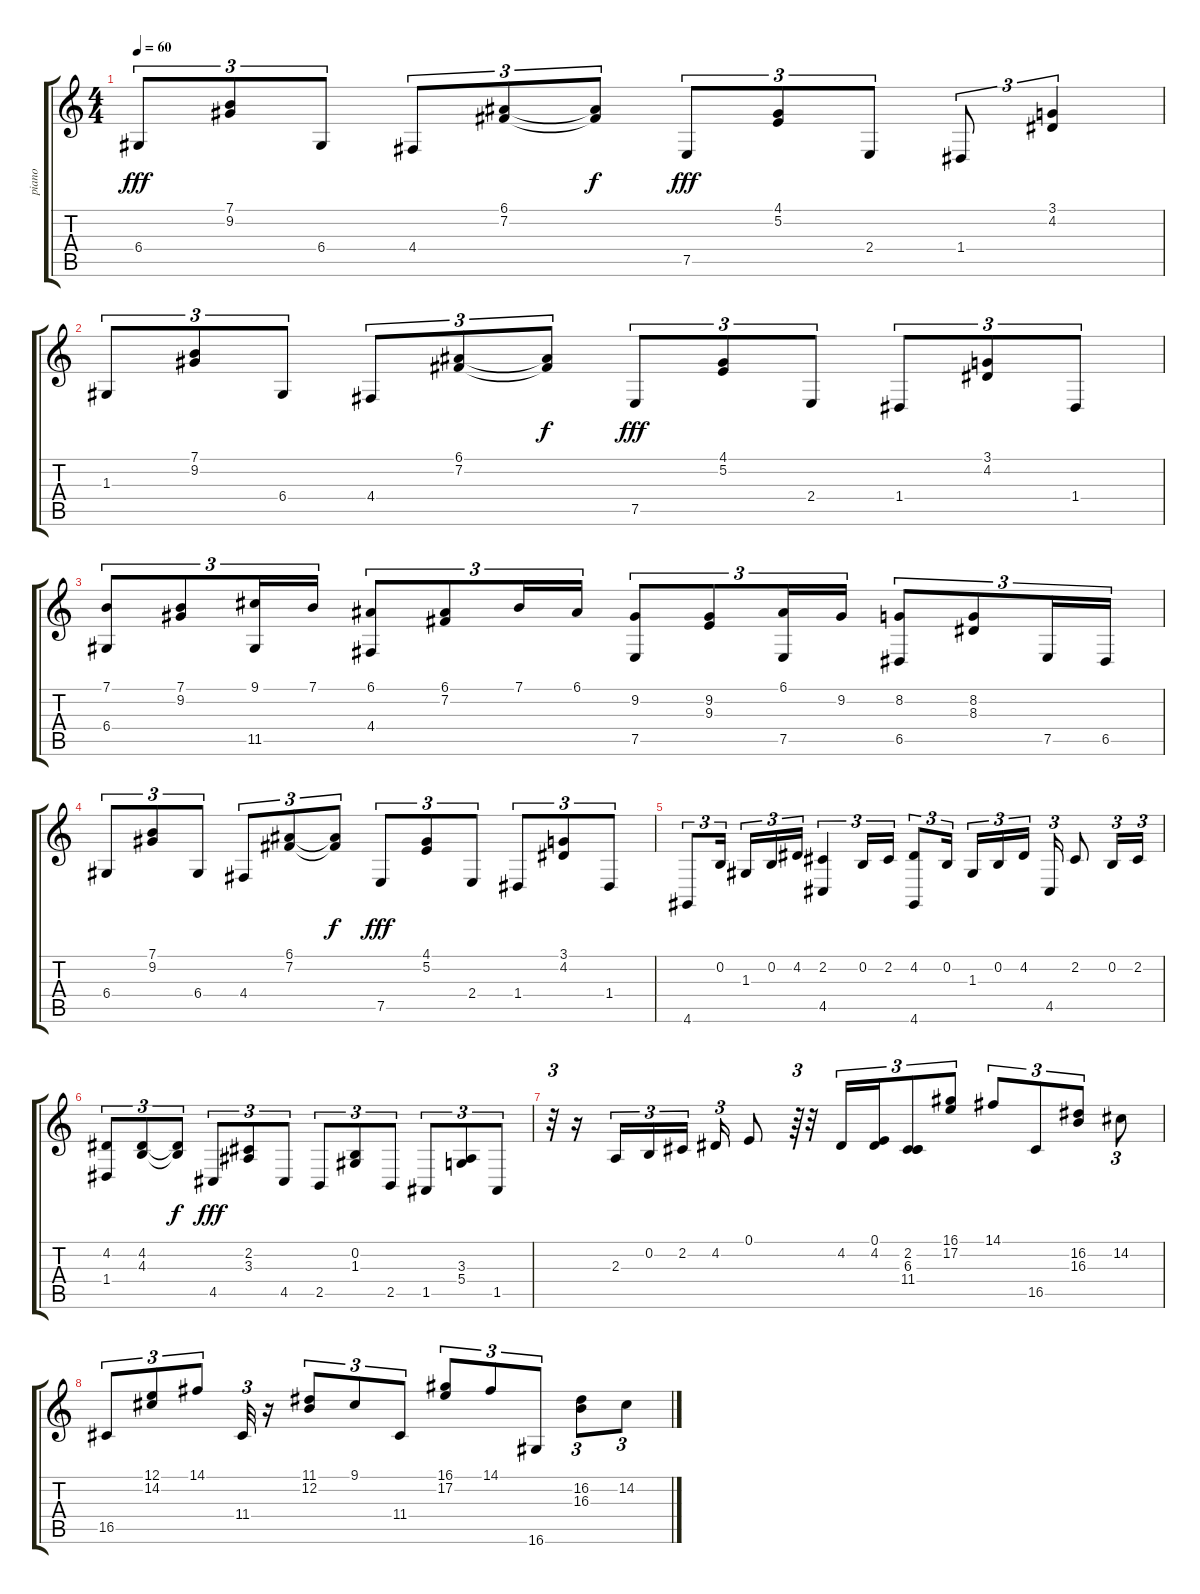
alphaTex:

\track ("piano" "piano") {instrument acousticgrandpiano}
\staff {score tabs}
\tuning (E4 B3 G3 D3 A2 E2) {hide}
\ts (4 4)
\tempo 60
\clef g2
\ks c
6.4.8{tu (3 2) dy fff} (7.1 9.2).8{tu (3 2)} 6.4.8{tu (3 2)} 4.4.8{tu (3 2)} (6.1 7.2).8{tu (3 2)} (6.1{t} 7.2{t}).8{tu (3 2) dy f} 7.5.8{tu (3 2) dy fff} (4.1 5.2).8{tu (3 2)} 2.4.8{tu (3 2)} 1.4.8{tu (3 2)} (3.1 4.2).4{tu (3 2)} |
1.3.8{tu (3 2)} (7.1 9.2).8{tu (3 2)} 6.4.8{tu (3 2)} 4.4.8{tu (3 2)} (6.1 7.2).8{tu (3 2)} (6.1{t} 7.2{t}).8{tu (3 2) dy f} 7.5.8{tu (3 2) dy fff} (4.1 5.2).8{tu (3 2)} 2.4.8{tu (3 2)} 1.4.8{tu (3 2)} (3.1 4.2).8{tu (3 2)} 1.4.8{tu (3 2)} |
(7.1 6.4).8{tu (3 2)} (7.1 9.2).8{tu (3 2)} (9.1 11.5).16{tu (3 2)} 7.1.16{tu (3 2)} (6.1 4.4).8{tu (3 2)} (6.1 7.2).8{tu (3 2)} 7.1.16{tu (3 2)} 6.1.16{tu (3 2)} (9.2 7.5).8{tu (3 2)} (9.2 9.3).8{tu (3 2)} (6.1 7.5).16{tu (3 2)} 9.2.16{tu (3 2)} (8.2 6.5).8{tu (3 2)} (8.2 8.3).8{tu (3 2)} 7.5.16{tu (3 2)} 6.5.16{tu (3 2)} |
6.4.8{tu (3 2)} (7.1 9.2).8{tu (3 2)} 6.4.8{tu (3 2)} 4.4.8{tu (3 2)} (6.1 7.2).8{tu (3 2)} (6.1{t} 7.2{t}).8{tu (3 2) dy f} 7.5.8{tu (3 2) dy fff} (4.1 5.2).8{tu (3 2)} 2.4.8{tu (3 2)} 1.4.8{tu (3 2)} (3.1 4.2).8{tu (3 2)} 1.4.8{tu (3 2)} |
4.6.8{tu (3 2)} 0.2.16{tu (3 2) beam splitsecondary} 1.3.16{tu (3 2)} 0.2.16{tu (3 2)} 4.2.16{tu (3 2)} (2.2 4.5).4{tu (3 2)} 0.2.16{tu (3 2)} 2.2.16{tu (3 2)} (4.2 4.6).8{tu (3 2)} 0.2.16{tu (3 2) beam splitsecondary} 1.3.16{tu (3 2)} 0.2.16{tu (3 2)} 4.2.16{tu (3 2)} 4.5.16{tu (3 2)} 2.2.8 0.2.16{tu (3 2)} 2.2.16{tu (3 2)} |
(4.2 1.4).8{tu (3 2)} (4.2 4.3).8{tu (3 2)} (4.2{t} 4.3{t}).8{tu (3 2) dy f} 4.5.8{tu (3 2) dy fff} (2.2 3.3).8{tu (3 2)} 4.5.8{tu (3 2)} 2.5.8{tu (3 2)} (0.2 1.3).8{tu (3 2)} 2.5.8{tu (3 2)} 1.5.8{tu (3 2)} (3.3 5.4).8{tu (3 2)} 1.5.8{tu (3 2)} |
r.32{tu (3 2)} r.16 2.3.16{tu (3 2)} 0.2.16{tu (3 2)} 2.2.16{tu (3 2) beam splitsecondary} 4.2.16{tu (3 2)} 0.1.8 r.64{tu (3 2)} r.32 4.2.16{tu (3 2)} (0.1 4.2).16{tu (3 2)} (2.2 6.3 11.4).8{tu (3 2)} (16.1 17.2).8{tu (3 2)} 14.1.8{tu (3 2)} 16.5.8{tu (3 2)} (16.2 16.3).8{tu (3 2)} 14.2.8{tu (3 2)} |
16.5.8{tu (3 2)} (12.1 14.2).8{tu (3 2)} 14.1.8{tu (3 2)} 11.4.32{tu (3 2)} r.16 (11.1 12.2).8{tu (3 2)} 9.1.8{tu (3 2)} 11.4.8{tu (3 2)} (16.1 17.2).8{tu (3 2)} 14.1.8{tu (3 2)} 16.6.8{tu (3 2)} (16.2 16.3).8{tu (3 2)} 14.2.8{tu (3 2)}
